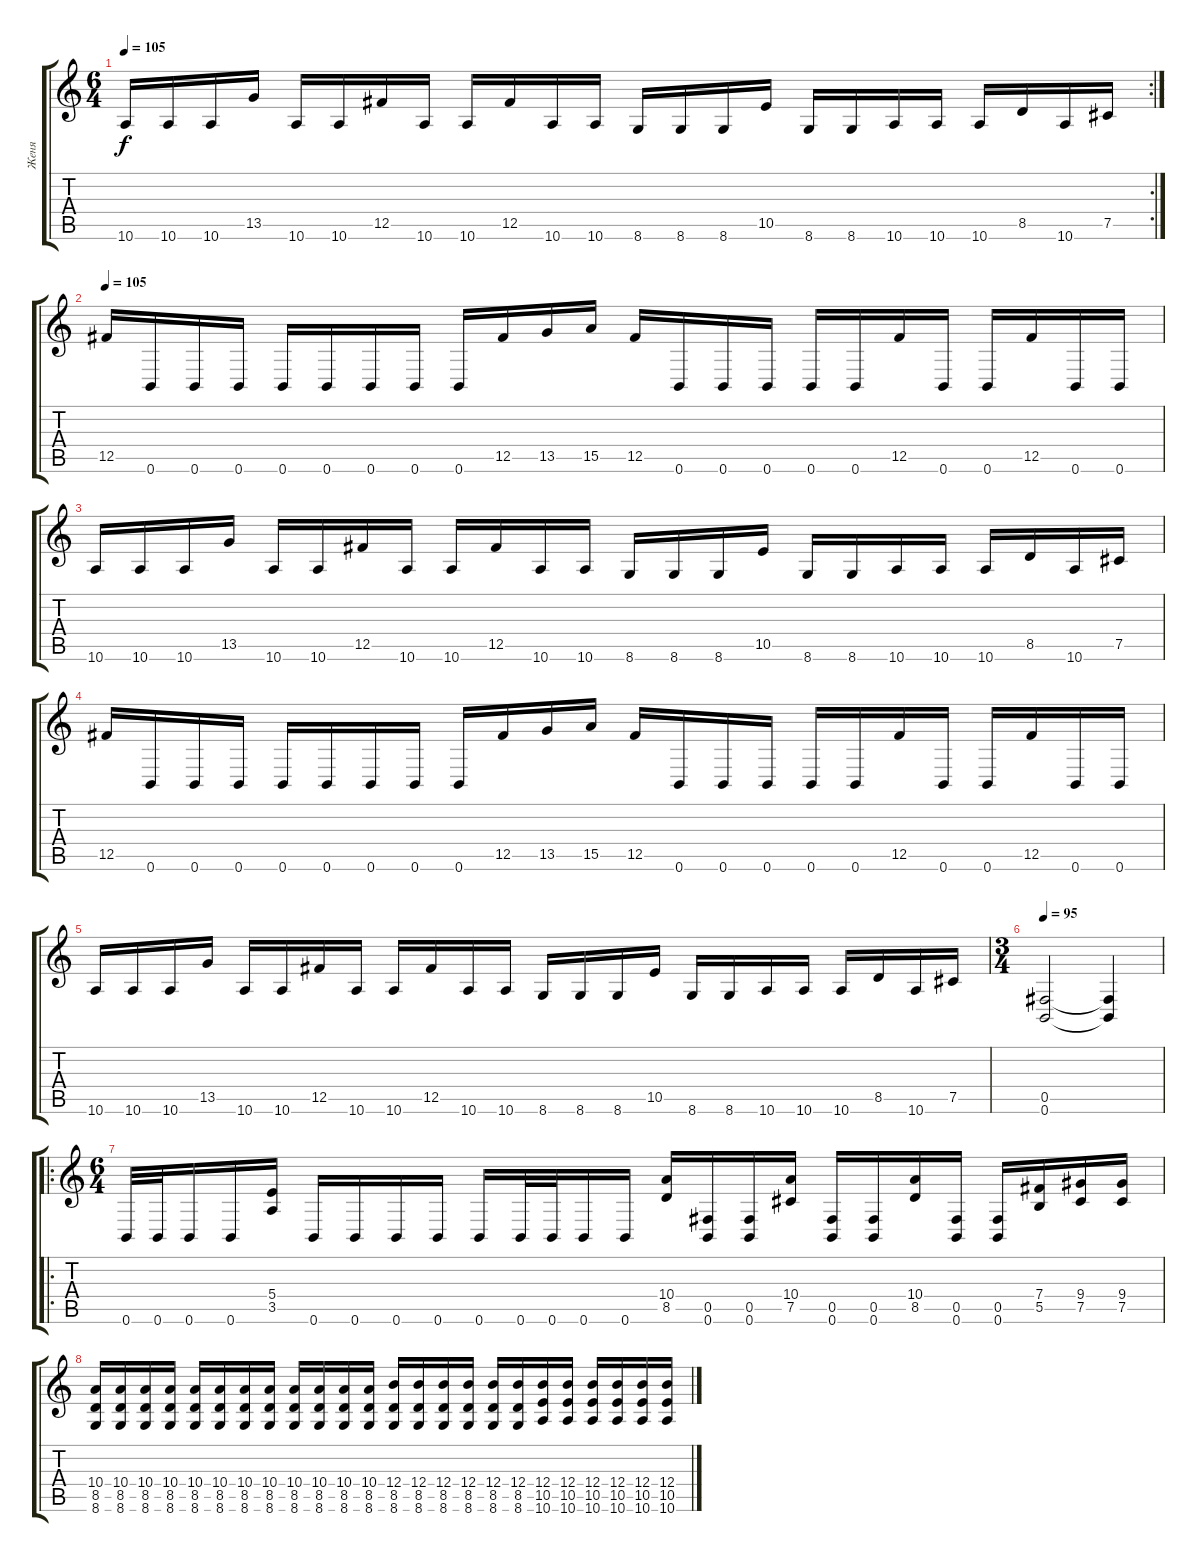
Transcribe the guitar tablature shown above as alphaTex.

\track ("Женя" "Женя") {instrument distortionguitar}
\staff {score tabs}
\tuning (Db4 Ab3 E3 B2 Gb2 B1) {hide}
\rc 2
\ts (6 4)
\tempo 105
\clef g2
\ks c
10.6.16{dy f} 10.6.16 10.6.16 13.5.16 10.6.16 10.6.16 12.5.16 10.6.16 10.6.16 12.5.16 10.6.16 10.6.16 8.6.16 8.6.16 8.6.16 10.5.16 8.6.16 8.6.16 10.6.16 10.6.16 10.6.16 8.5.16 10.6.16 7.5.16 |
\tempo 105
12.5.16 0.6.16 0.6.16 0.6.16 0.6.16 0.6.16 0.6.16 0.6.16 0.6.16 12.5.16 13.5.16 15.5.16 12.5.16 0.6.16 0.6.16 0.6.16 0.6.16 0.6.16 12.5.16 0.6.16 0.6.16 12.5.16 0.6.16 0.6.16 |
10.6.16 10.6.16 10.6.16 13.5.16 10.6.16 10.6.16 12.5.16 10.6.16 10.6.16 12.5.16 10.6.16 10.6.16 8.6.16 8.6.16 8.6.16 10.5.16 8.6.16 8.6.16 10.6.16 10.6.16 10.6.16 8.5.16 10.6.16 7.5.16 |
12.5.16 0.6.16 0.6.16 0.6.16 0.6.16 0.6.16 0.6.16 0.6.16 0.6.16 12.5.16 13.5.16 15.5.16 12.5.16 0.6.16 0.6.16 0.6.16 0.6.16 0.6.16 12.5.16 0.6.16 0.6.16 12.5.16 0.6.16 0.6.16 |
10.6.16 10.6.16 10.6.16 13.5.16 10.6.16 10.6.16 12.5.16 10.6.16 10.6.16 12.5.16 10.6.16 10.6.16 8.6.16 8.6.16 8.6.16 10.5.16 8.6.16 8.6.16 10.6.16 10.6.16 10.6.16 8.5.16 10.6.16 7.5.16 |
\ts (3 4)
\tempo 95
(0.5 0.6).2 (0.5{t} 0.6{t}).4 |
\ro
\ts (6 4)
0.6.32 0.6.32 0.6.16 0.6.16 (5.4 3.5).16 0.6.16 0.6.16 0.6.16 0.6.16 0.6.16 0.6.32 0.6.32 0.6.16 0.6.16 (10.4 8.5).16 (0.5 0.6).16 (0.5 0.6).16 (10.4 7.5).16 (0.5 0.6).16 (0.5 0.6).16 (10.4 8.5).16 (0.5 0.6).16 (0.5 0.6).16 (7.4 5.5).16 (9.4 7.5).16 (9.4 7.5).16 |
(10.4 8.5 8.6).16 (10.4 8.5 8.6).16 (10.4 8.5 8.6).16 (10.4 8.5 8.6).16 (10.4 8.5 8.6).16 (10.4 8.5 8.6).16 (10.4 8.5 8.6).16 (10.4 8.5 8.6).16 (10.4 8.5 8.6).16 (10.4 8.5 8.6).16 (10.4 8.5 8.6).16 (10.4 8.5 8.6).16 (12.4 8.5 8.6).16 (12.4 8.5 8.6).16 (12.4 8.5 8.6).16 (12.4 8.5 8.6).16 (12.4 8.5 8.6).16 (12.4 8.5 8.6).16 (12.4 10.5 10.6).16 (12.4 10.5 10.6).16 (12.4 10.5 10.6).16 (12.4 10.5 10.6).16 (12.4 10.5 10.6).16 (12.4 10.5 10.6).16
